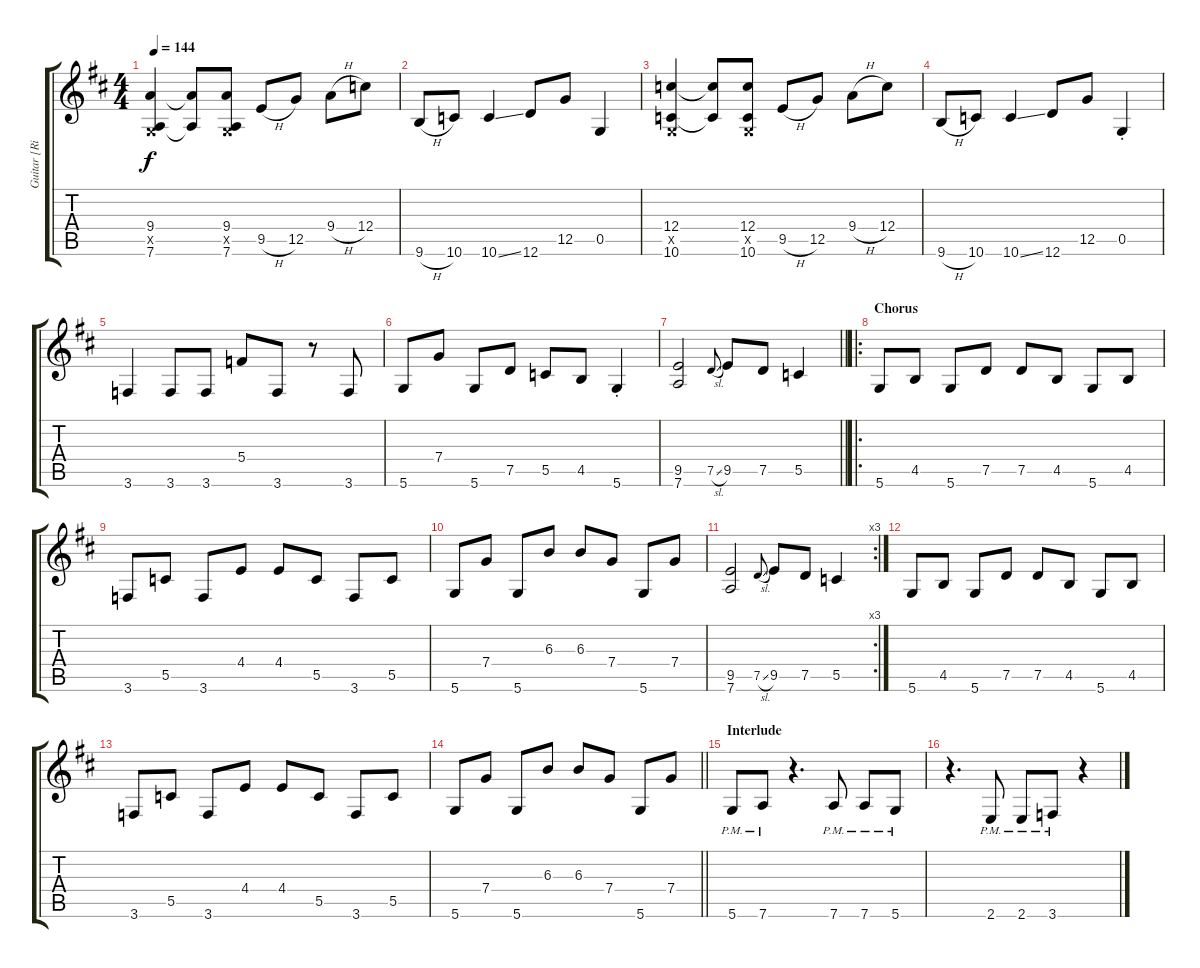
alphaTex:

\track ("Guitar [Right]" "Guitar [Ri") {instrument overdrivenguitar}
\staff {score tabs}
\tuning (D4 A3 F3 C3 G2 D2) {hide}
\ts (4 4)
\tempo 144
\clef g2
\ks d
(9.4 0.5{x} 7.6).4{dy f} (9.4{t} 7.6{t}).8 (9.4 0.5{x} 7.6).8 9.5{h}.8 12.5.8 9.4{h}.8 12.4.8 |
9.6{h}.8 10.6.8 10.6{ss}.4 12.6.8 12.5.8 0.5.4 |
(12.4 0.5{x} 10.6).4 (12.4{t} 10.6{t}).8 (12.4 0.5{x} 10.6).8 9.5{h}.8 12.5.8 9.4{h}.8 12.4.8 |
9.6{h}.8 10.6.8 10.6{ss}.4 12.6.8 12.5.8 0.5{st}.4 |
3.6.4 3.6.8 3.6.8 5.4.8 3.6.8 r.8 3.6.8 |
5.6.8 7.4.8 5.6.8 7.5.8 5.5.8 4.5.8 5.6{st}.4 |
\barLineRight lightlight
(9.5 7.6).2 7.5{sl}.8{gr onbeat} 9.5.8 7.5.8 5.5.4 |
\ro
\section ("" "Chorus")
5.6.8 4.5.8 5.6.8 7.5.8 7.5.8 4.5.8 5.6.8 4.5.8 |
3.6.8 5.5.8 3.6.8 4.4.8 4.4.8 5.5.8 3.6.8 5.5.8 |
5.6.8 7.4.8 5.6.8 6.3.8 6.3.8 7.4.8 5.6.8 7.4.8 |
\rc 3
(9.5 7.6).2 7.5{sl}.8{gr onbeat} 9.5.8 7.5.8 5.5.4 |
5.6.8 4.5.8 5.6.8 7.5.8 7.5.8 4.5.8 5.6.8 4.5.8 |
3.6.8 5.5.8 3.6.8 4.4.8 4.4.8 5.5.8 3.6.8 5.5.8 |
\barLineRight lightlight
5.6.8 7.4.8 5.6.8 6.3.8 6.3.8 7.4.8 5.6.8 7.4.8 |
\section ("" "Interlude")
5.6{pm}.8 7.6{pm}.8 r.4{d} 7.6{pm}.8 7.6{pm}.8 5.6{pm}.8 |
r.4{d} 2.6{pm}.8 2.6{pm}.8 3.6{pm}.8 r.4
